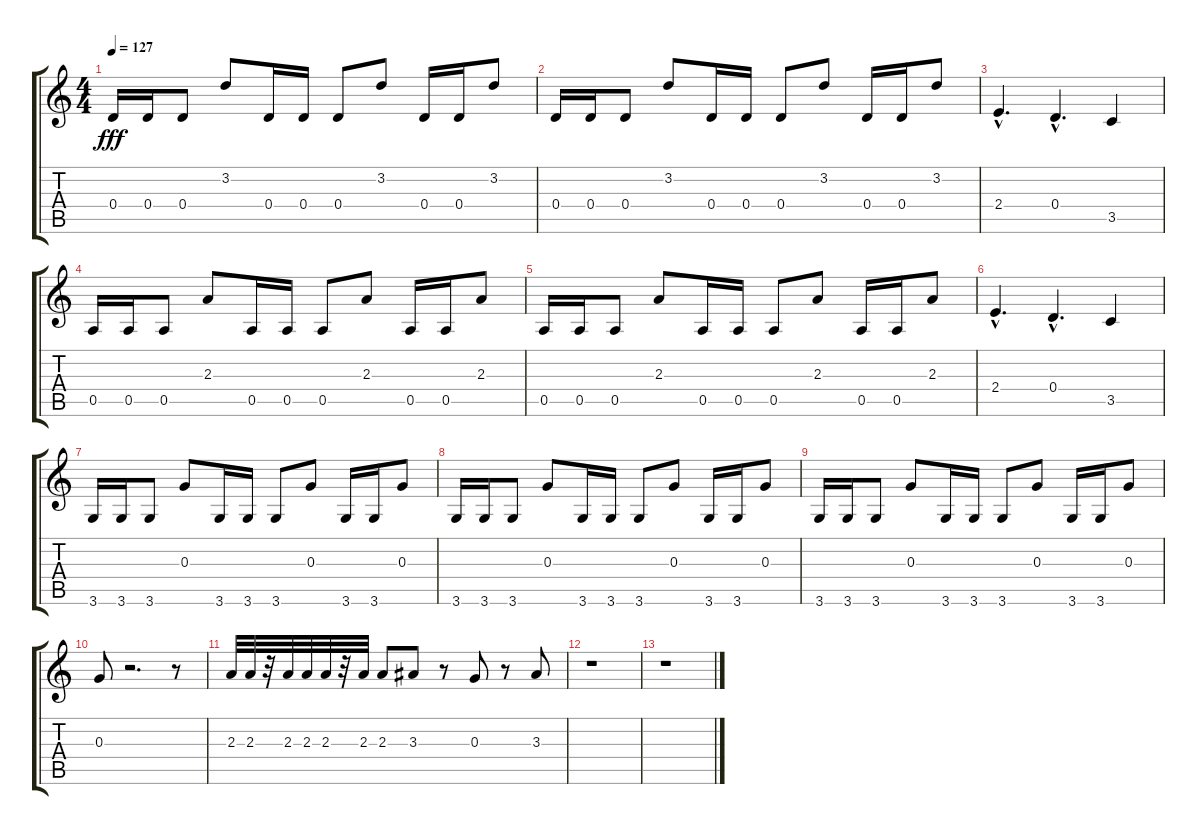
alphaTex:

\track "" {instrument acousticguitarnylon}
\staff {score tabs}
\tuning (E4 B3 G3 D3 A2 E2) {hide}
\ts (4 4)
\tempo 127
\clef g2
\ks c
0.4.16{dy fff} 0.4.16 0.4.8 3.2.8 0.4.16 0.4.16 0.4.8 3.2.8 0.4.16 0.4.16 3.2.8 |
0.4.16 0.4.16 0.4.8 3.2.8 0.4.16 0.4.16 0.4.8 3.2.8 0.4.16 0.4.16 3.2.8 |
2.4{hac}.4{d} 0.4{hac}.4{d} 3.5.4 |
0.5.16 0.5.16 0.5.8 2.3.8 0.5.16 0.5.16 0.5.8 2.3.8 0.5.16 0.5.16 2.3.8 |
0.5.16 0.5.16 0.5.8 2.3.8 0.5.16 0.5.16 0.5.8 2.3.8 0.5.16 0.5.16 2.3.8 |
2.4{hac}.4{d} 0.4{hac}.4{d} 3.5.4 |
3.6.16 3.6.16 3.6.8 0.3.8 3.6.16 3.6.16 3.6.8 0.3.8 3.6.16 3.6.16 0.3.8 |
3.6.16 3.6.16 3.6.8 0.3.8 3.6.16 3.6.16 3.6.8 0.3.8 3.6.16 3.6.16 0.3.8 |
3.6.16 3.6.16 3.6.8 0.3.8 3.6.16 3.6.16 3.6.8 0.3.8 3.6.16 3.6.16 0.3.8 |
0.3.8 r.2{d} r.8 |
2.3.32{instrument overdrivenguitar} 2.3.32 r.32 2.3.32 2.3.32 2.3.32 r.32 2.3.32 2.3.8 3.3.8 r.8 0.3.8 r.8 3.3.8 |
r.1 |
r.1
